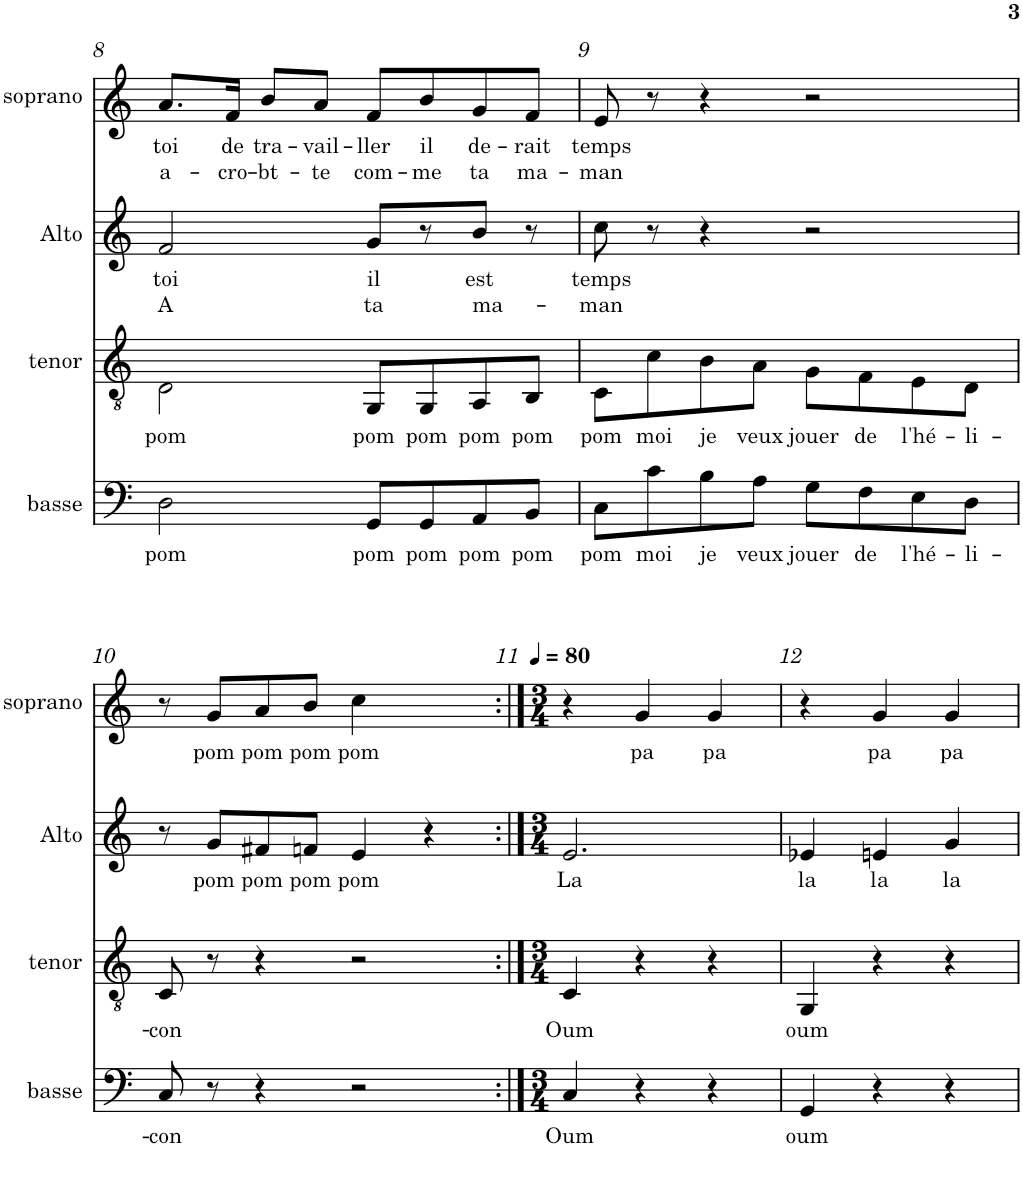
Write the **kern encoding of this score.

**kern	**text	**kern	**text	**kern	**text	**text	**kern	**text	**text
*part4	*part4	*part3	*part3	*part2	*part2	*part2	*part1	*part1	*part1
*staff4	*staff4	*staff3	*staff3	*staff2	*staff2	*staff2	*staff1	*staff1	*staff1
*I"basse	*	*I"tenor	*	*I"Alto	*	*	*I"soprano	*	*
*I'basse	*	*I'tenor	*	*I'Alto	*	*	*I'soprano	*	*
!!LO:PB:g=z
*clefF4	*	*clefGv2	*	*clefG2	*	*	*clefG2	*	*
*k[]	*	*k[]	*	*k[]	*	*	*k[]	*	*
*M4/4	*	*M4/4	*	*M4/4	*	*	*M4/4	*	*
*met(c)	*	*met(c)	*	*met(c)	*	*	*met(c)	*	*
=8	=8	=8	=8	=8	=8	=8	=8	=8	=8
!	!LO:LY:b	!	!LO:LY:b	!	!LO:LY:b	!LO:LY:b	!	!LO:LY:b	!LO:LY:b
2D\	pom	2D\	pom	2f/	toi	A	8.a/L	toi	a-
!	!	!	!	!	!	!	!	!LO:LY:b	!LO:LY:b
.	.	.	.	.	.	.	16f/Jk	de	-cro-
!	!	!	!	!	!	!	!	!LO:LY:b	!LO:LY:b
.	.	.	.	.	.	.	8b/L	tra-	-bt-
!	!	!	!	!	!	!	!	!LO:LY:b	!LO:LY:b
.	.	.	.	.	.	.	8a/J	-vail-	-te
!	!LO:LY:b	!	!LO:LY:b	!	!LO:LY:b	!LO:LY:b	!	!LO:LY:b	!LO:LY:b
8GG/L	pom	8GG/L	pom	8g/L	il	ta	8f/L	-ller	com-
!	!LO:LY:b	!	!LO:LY:b	!	!	!	!	!LO:LY:b	!LO:LY:b
8GG/	pom	8GG/	pom	8r	.	.	8b/	il	-me
!	!LO:LY:b	!	!LO:LY:b	!	!LO:LY:b	!LO:LY:b	!	!LO:LY:b	!LO:LY:b
8AA/	pom	8AA/	pom	8b/J	est	ma-	8g/	de-	ta
!	!LO:LY:b	!	!LO:LY:b	!	!	!	!	!LO:LY:b	!LO:LY:b
8BB/J	pom	8BB/J	pom	8r	.	.	8f/J	-rait	ma-
=9	=9	=9	=9	=9	=9	=9	=9	=9	=9
!	!LO:LY:b	!	!LO:LY:b	!	!LO:LY:b	!LO:LY:b	!	!LO:LY:b	!LO:LY:b
8C\L	pom	8C\L	pom	8cc\	temps	-man	8e/	temps	-man
!	!LO:LY:b	!	!LO:LY:b	!	!	!	!	!	!
8c\	moi	8c\	moi	8r	.	.	8r	.	.
!	!LO:LY:b	!	!LO:LY:b	!	!	!	!	!	!
8B\	je	8B\	je	4r	.	.	4r	.	.
!	!LO:LY:b	!	!LO:LY:b	!	!	!	!	!	!
8A\J	veux	8A\J	veux	.	.	.	.	.	.
!	!LO:LY:b	!	!LO:LY:b	!	!	!	!	!	!
8G\L	jouer	8G\L	jouer	2r	.	.	2r	.	.
!	!LO:LY:b	!	!LO:LY:b	!	!	!	!	!	!
8F\	de	8F\	de	.	.	.	.	.	.
!	!LO:LY:b	!	!LO:LY:b	!	!	!	!	!	!
8E\	l'hé-	8E\	l'hé-	.	.	.	.	.	.
!	!LO:LY:b	!	!LO:LY:b	!	!	!	!	!	!
8D\J	-li-	8D\J	-li-	.	.	.	.	.	.
!!LO:LB:g=z
=10	=10	=10	=10	=10	=10	=10	=10	=10	=10
!	!LO:LY:b	!	!LO:LY:b	!	!	!	!	!	!
8C/	-con	8C/	-con	8r	.	.	8r	.	.
!	!	!	!	!	!LO:LY:b	!	!	!LO:LY:b	!
8r	.	8r	.	8g/L	pom	.	8g/L	pom	.
!	!	!	!	!	!LO:LY:b	!	!	!LO:LY:b	!
4r	.	4r	.	8f#X/	pom	.	8a/	pom	.
!	!	!	!	!	!LO:LY:b	!	!	!LO:LY:b	!
.	.	.	.	8fn/J	pom	.	8b/J	pom	.
!	!	!	!	!	!LO:LY:b	!	!	!LO:LY:b	!
2r	.	2r	.	4e/	pom	.	4cc\	pom	.
.	.	.	.	4r	.	.	4ryy	.	.
=11:|!	=11:|!	=11:|!	=11:|!	=11:|!	=11:|!	=11:|!	=11:|!	=11:|!	=11:|!
*M3/4	*	*M3/4	*	*M3/4	*	*	*M3/4	*	*
*	*	*	*	*	*	*	*MM80	*	*
!	!LO:LY:b	!	!LO:LY:b	!	!LO:LY:b	!	!	!	!
4C/	Oum	4C/	Oum	2.e/	La	.	4r	.	.
!	!	!	!	!	!	!	!	!LO:LY:b	!
4r	.	4r	.	.	.	.	4g/	pa	.
!	!	!	!	!	!	!	!	!LO:LY:b	!
4r	.	4r	.	.	.	.	4g/	pa	.
=12	=12	=12	=12	=12	=12	=12	=12	=12	=12
!	!LO:LY:b	!	!LO:LY:b	!	!LO:LY:b	!	!	!	!
4GG/	oum	4GG/	oum	4e-X/	la	.	4r	.	.
!	!	!	!	!	!LO:LY:b	!	!	!LO:LY:b	!
4r	.	4r	.	4en/	la	.	4g/	pa	.
!	!	!	!	!	!LO:LY:b	!	!	!LO:LY:b	!
4r	.	4r	.	4g/	la	.	4g/	pa	.
=	=	=	=	=	=	=	=	=	=
*-	*-	*-	*-	*-	*-	*-	*-	*-	*-
